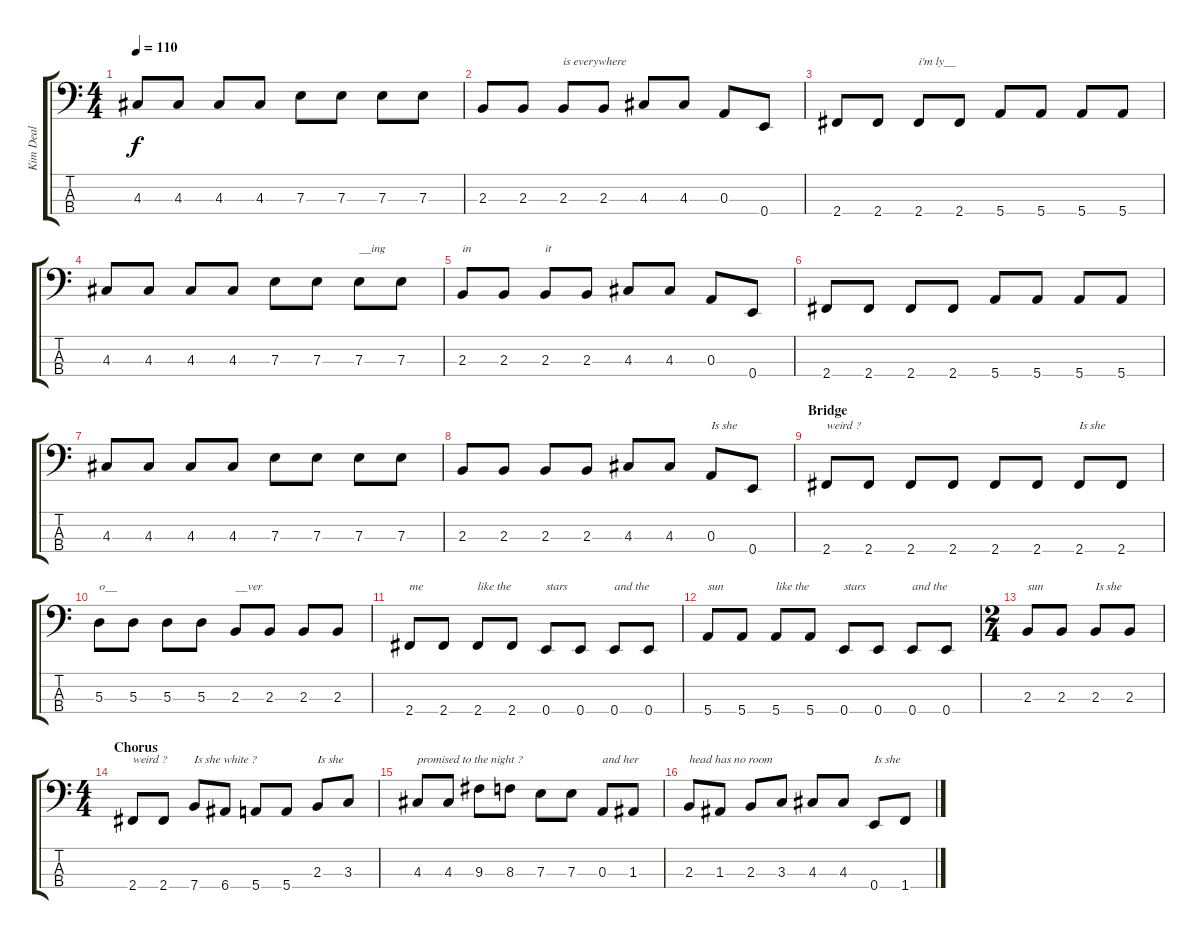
\track ("Kim Deal" "Kim Deal") {instrument electricbasspick}
\staff {score tabs}
\tuning (G2 D2 A1 E1) {hide}
\ts (4 4)
\tempo 110
\clef f4
\ks c
4.3.8{dy f} 4.3.8 4.3.8 4.3.8 7.3.8 7.3.8 7.3.8 7.3.8 |
2.3.8 2.3.8 2.3.8{txt "is everywhere"} 2.3.8 4.3.8 4.3.8 0.3.8 0.4.8 |
2.4.8 2.4.8 2.4.8{txt "i'm ly__"} 2.4.8 5.4.8 5.4.8 5.4.8 5.4.8 |
4.3.8 4.3.8 4.3.8 4.3.8 7.3.8 7.3.8 7.3.8{txt "__ing"} 7.3.8 |
2.3.8{txt "in"} 2.3.8 2.3.8{txt "it"} 2.3.8 4.3.8 4.3.8 0.3.8 0.4.8 |
2.4.8 2.4.8 2.4.8 2.4.8 5.4.8 5.4.8 5.4.8 5.4.8 |
4.3.8 4.3.8 4.3.8 4.3.8 7.3.8 7.3.8 7.3.8 7.3.8 |
2.3.8 2.3.8 2.3.8 2.3.8 4.3.8 4.3.8 0.3.8{txt "Is she"} 0.4.8 |
\section ("" "Bridge")
2.4.8{txt "weird ?"} 2.4.8 2.4.8 2.4.8 2.4.8 2.4.8 2.4.8{txt "Is she "} 2.4.8 |
5.3.8{txt "o__"} 5.3.8 5.3.8 5.3.8 2.3.8{txt "__ver"} 2.3.8 2.3.8 2.3.8 |
2.4.8{txt "me"} 2.4.8 2.4.8{txt "like the"} 2.4.8 0.4.8{txt "stars"} 0.4.8 0.4.8{txt "and the"} 0.4.8 |
5.4.8{txt "sun "} 5.4.8 5.4.8{txt "like the"} 5.4.8 0.4.8{txt "stars"} 0.4.8 0.4.8{txt "and the "} 0.4.8 |
\ts (2 4)
2.3.8{txt "sun"} 2.3.8 2.3.8{txt "Is she"} 2.3.8 |
\ts (4 4)
\section ("" "Chorus")
2.4.8{txt "weird ?"} 2.4.8 7.4.8{txt "Is she white ?"} 6.4.8 5.4.8 5.4.8 2.3.8{txt "Is she"} 3.3.8 |
4.3.8{txt "promised to the night ?"} 4.3.8 9.3.8 8.3.8 7.3.8 7.3.8 0.3.8{txt "and her "} 1.3.8 |
2.3.8{txt "head has no room"} 1.3.8 2.3.8 3.3.8 4.3.8 4.3.8 0.4.8{txt "Is she"} 1.4.8
